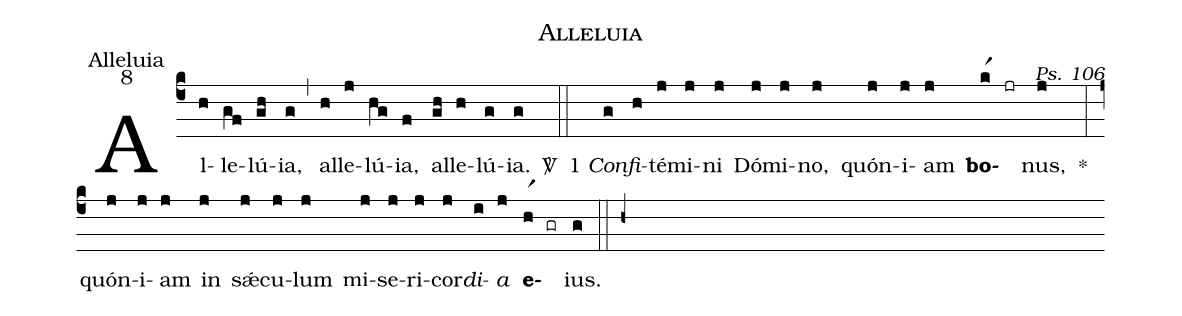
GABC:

name:Alleluia;
office-part:Alleluia;
mode:8;
commentary:Ps. 106;
%%
(c4) Al(h)le(gf)lú(gh)ia,(g) (,) al(h)le(j)lú(hg)ia,(f) al(gh)le(h)lú(g)ia.(g) <sp>V/</sp>(::) 1 <i>Con</i>(g)<i>fi</i>(h)té(j)mi(j)ni(j) Dó(j)mi(j)no,(j) quón(j)i(j)am(j) <b>bo</b>(kr1)(jr)nus,(j) *(:) quón(j)i(j)am(j) in(j) s<sp>'ae</sp>(j)cu(j)lum(j) mi(j)se(j)ri(j)cor(j)<i>di</i>(i)<i>a</i>(j) <b>e</b>(hr1)(gr)ius.(g) (::h+)
